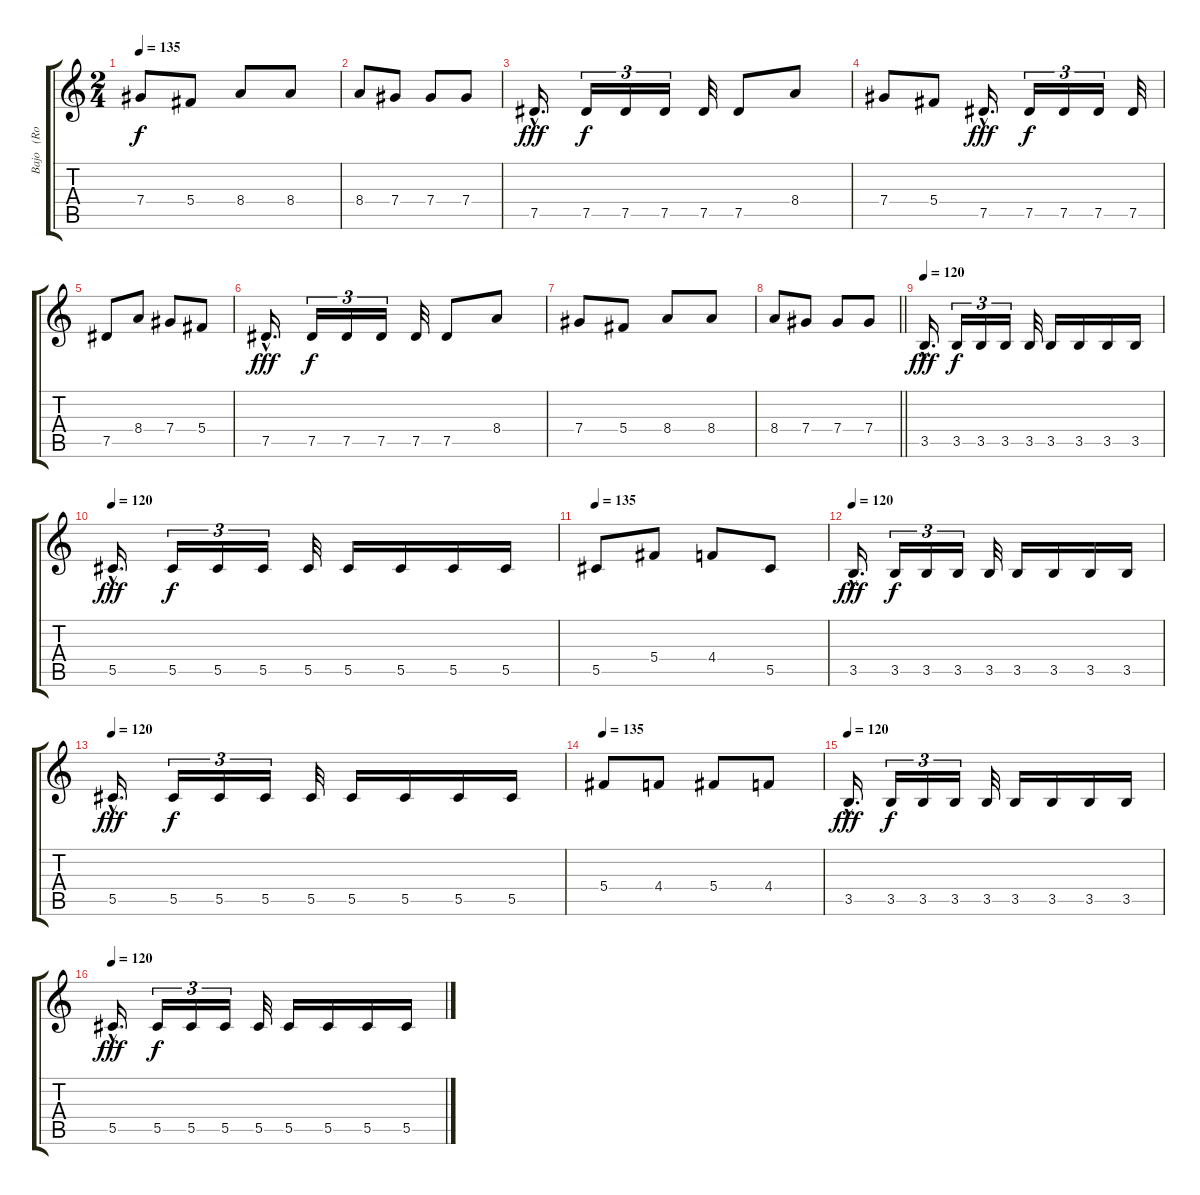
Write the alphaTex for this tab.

\track ("Bajo   (Rodrigo)" "Bajo   (Ro") {instrument electricbasspick}
\staff {score tabs}
\tuning (Eb4 Bb3 Gb3 Db3 Ab2 Eb2) {hide}
\ts (2 4)
\tempo 135
\clef g2
\ks c
7.4.8{dy f} 5.4.8 8.4.8 8.4.8 |
8.4.8 7.4.8 7.4.8 7.4.8 |
7.5{hac}.16{d dy fff} 7.5.16{tu (3 2) dy f} 7.5.16{tu (3 2)} 7.5.16{tu (3 2)} 7.5.32 7.5.8 8.4.8 |
7.4.8 5.4.8 7.5{hac}.16{d dy fff} 7.5.16{tu (3 2) dy f} 7.5.16{tu (3 2)} 7.5.16{tu (3 2)} 7.5.32 |
7.5.8 8.4.8 7.4.8 5.4.8 |
7.5{hac}.16{d dy fff} 7.5.16{tu (3 2) dy f} 7.5.16{tu (3 2)} 7.5.16{tu (3 2)} 7.5.32 7.5.8 8.4.8 |
7.4.8 5.4.8 8.4.8 8.4.8 |
\barLineRight lightlight
8.4.8 7.4.8 7.4.8 7.4.8 |
\tempo 120
3.5{hac}.16{d dy fff} 3.5.16{tu (3 2) dy f} 3.5.16{tu (3 2)} 3.5.16{tu (3 2)} 3.5.32 3.5.16 3.5.16 3.5.16 3.5.16 |
\tempo 120
5.5{hac}.16{d dy fff} 5.5.16{tu (3 2) dy f} 5.5.16{tu (3 2)} 5.5.16{tu (3 2)} 5.5.32 5.5.16 5.5.16 5.5.16 5.5.16 |
\tempo 135
5.5.8 5.4.8 4.4.8 5.5.8 |
\tempo 120
3.5{hac}.16{d dy fff} 3.5.16{tu (3 2) dy f} 3.5.16{tu (3 2)} 3.5.16{tu (3 2)} 3.5.32 3.5.16 3.5.16 3.5.16 3.5.16 |
\tempo 120
5.5{hac}.16{d dy fff} 5.5.16{tu (3 2) dy f} 5.5.16{tu (3 2)} 5.5.16{tu (3 2)} 5.5.32 5.5.16 5.5.16 5.5.16 5.5.16 |
\tempo 135
5.4.8 4.4.8 5.4.8 4.4.8 |
\tempo 120
3.5{hac}.16{d dy fff} 3.5.16{tu (3 2) dy f} 3.5.16{tu (3 2)} 3.5.16{tu (3 2)} 3.5.32 3.5.16 3.5.16 3.5.16 3.5.16 |
\tempo 120
5.5{hac}.16{d dy fff} 5.5.16{tu (3 2) dy f} 5.5.16{tu (3 2)} 5.5.16{tu (3 2)} 5.5.32 5.5.16 5.5.16 5.5.16 5.5.16
